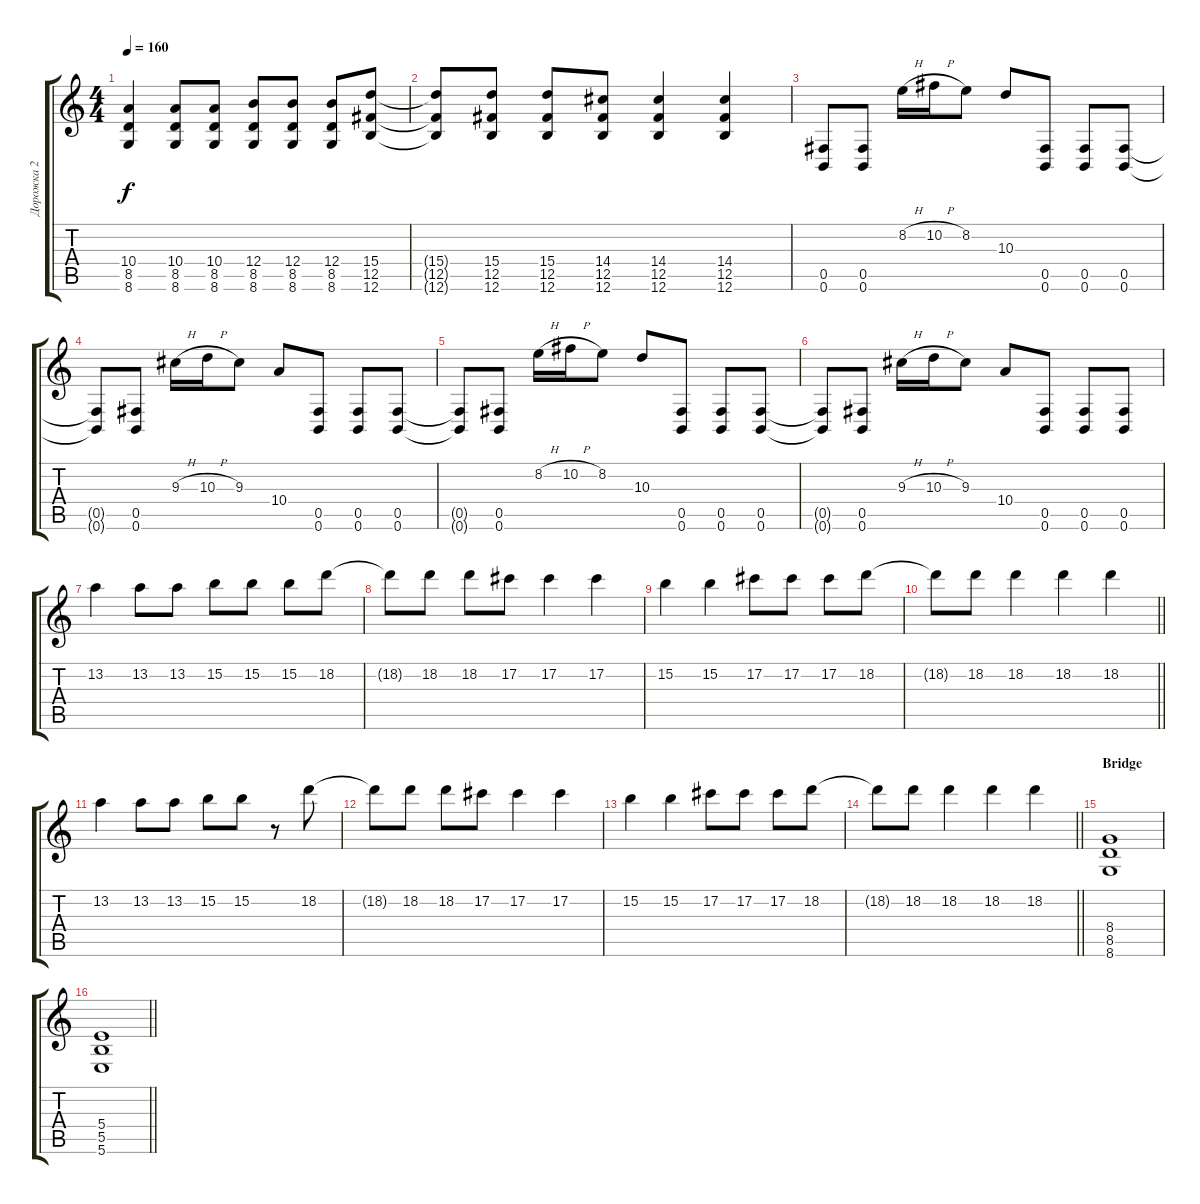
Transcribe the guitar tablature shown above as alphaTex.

\track ("Дорожка 2" "Дорожка 2") {instrument distortionguitar}
\staff {score tabs}
\tuning (Db4 Ab3 E3 B2 Gb2 B1) {hide}
\ts (4 4)
\tempo 160
\clef g2
\ks c
(10.4 8.5 8.6).4{dy f} (10.4 8.5 8.6).8 (10.4 8.5 8.6).8 (12.4 8.5 8.6).8 (12.4 8.5 8.6).8 (12.4 8.5 8.6).8 (15.4 12.5 12.6).8 |
(15.4{t} 12.5{t} 12.6{t}).8 (15.4 12.5 12.6).8 (15.4 12.5 12.6).8 (14.4 12.5 12.6).8 (14.4 12.5 12.6).4 (14.4 12.5 12.6).4 |
(0.5 0.6).8 (0.5 0.6).8 8.2{h}.16 10.2{h}.16 8.2.8 10.3.8 (0.5 0.6).8 (0.5 0.6).8 (0.5 0.6).8 |
(0.5{t} 0.6{t}).8 (0.5 0.6).8 9.3{h}.16 10.3{h}.16 9.3.8 10.4.8 (0.5 0.6).8 (0.5 0.6).8 (0.5 0.6).8 |
(0.5{t} 0.6{t}).8 (0.5 0.6).8 8.2{h}.16 10.2{h}.16 8.2.8 10.3.8 (0.5 0.6).8 (0.5 0.6).8 (0.5 0.6).8 |
(0.5{t} 0.6{t}).8 (0.5 0.6).8 9.3{h}.16 10.3{h}.16 9.3.8 10.4.8 (0.5 0.6).8 (0.5 0.6).8 (0.5 0.6).8 |
13.2.4 13.2.8 13.2.8 15.2.8 15.2.8 15.2.8 18.2.8 |
18.2{t}.8 18.2.8 18.2.8 17.2.8 17.2.4 17.2.4 |
15.2.4 15.2.4 17.2.8 17.2.8 17.2.8 18.2.8 |
\barLineRight lightlight
18.2{t}.8 18.2.8 18.2.4 18.2.4 18.2.4 |
13.2.4 13.2.8 13.2.8 15.2.8 15.2.8 r.8 18.2.8 |
18.2{t}.8 18.2.8 18.2.8 17.2.8 17.2.4 17.2.4 |
15.2.4 15.2.4 17.2.8 17.2.8 17.2.8 18.2.8 |
\barLineRight lightlight
18.2{t}.8 18.2.8 18.2.4 18.2.4 18.2.4 |
\section ("" "Bridge")
(8.4 8.5 8.6).1 |
\barLineRight lightlight
(5.4 5.5 5.6).1
